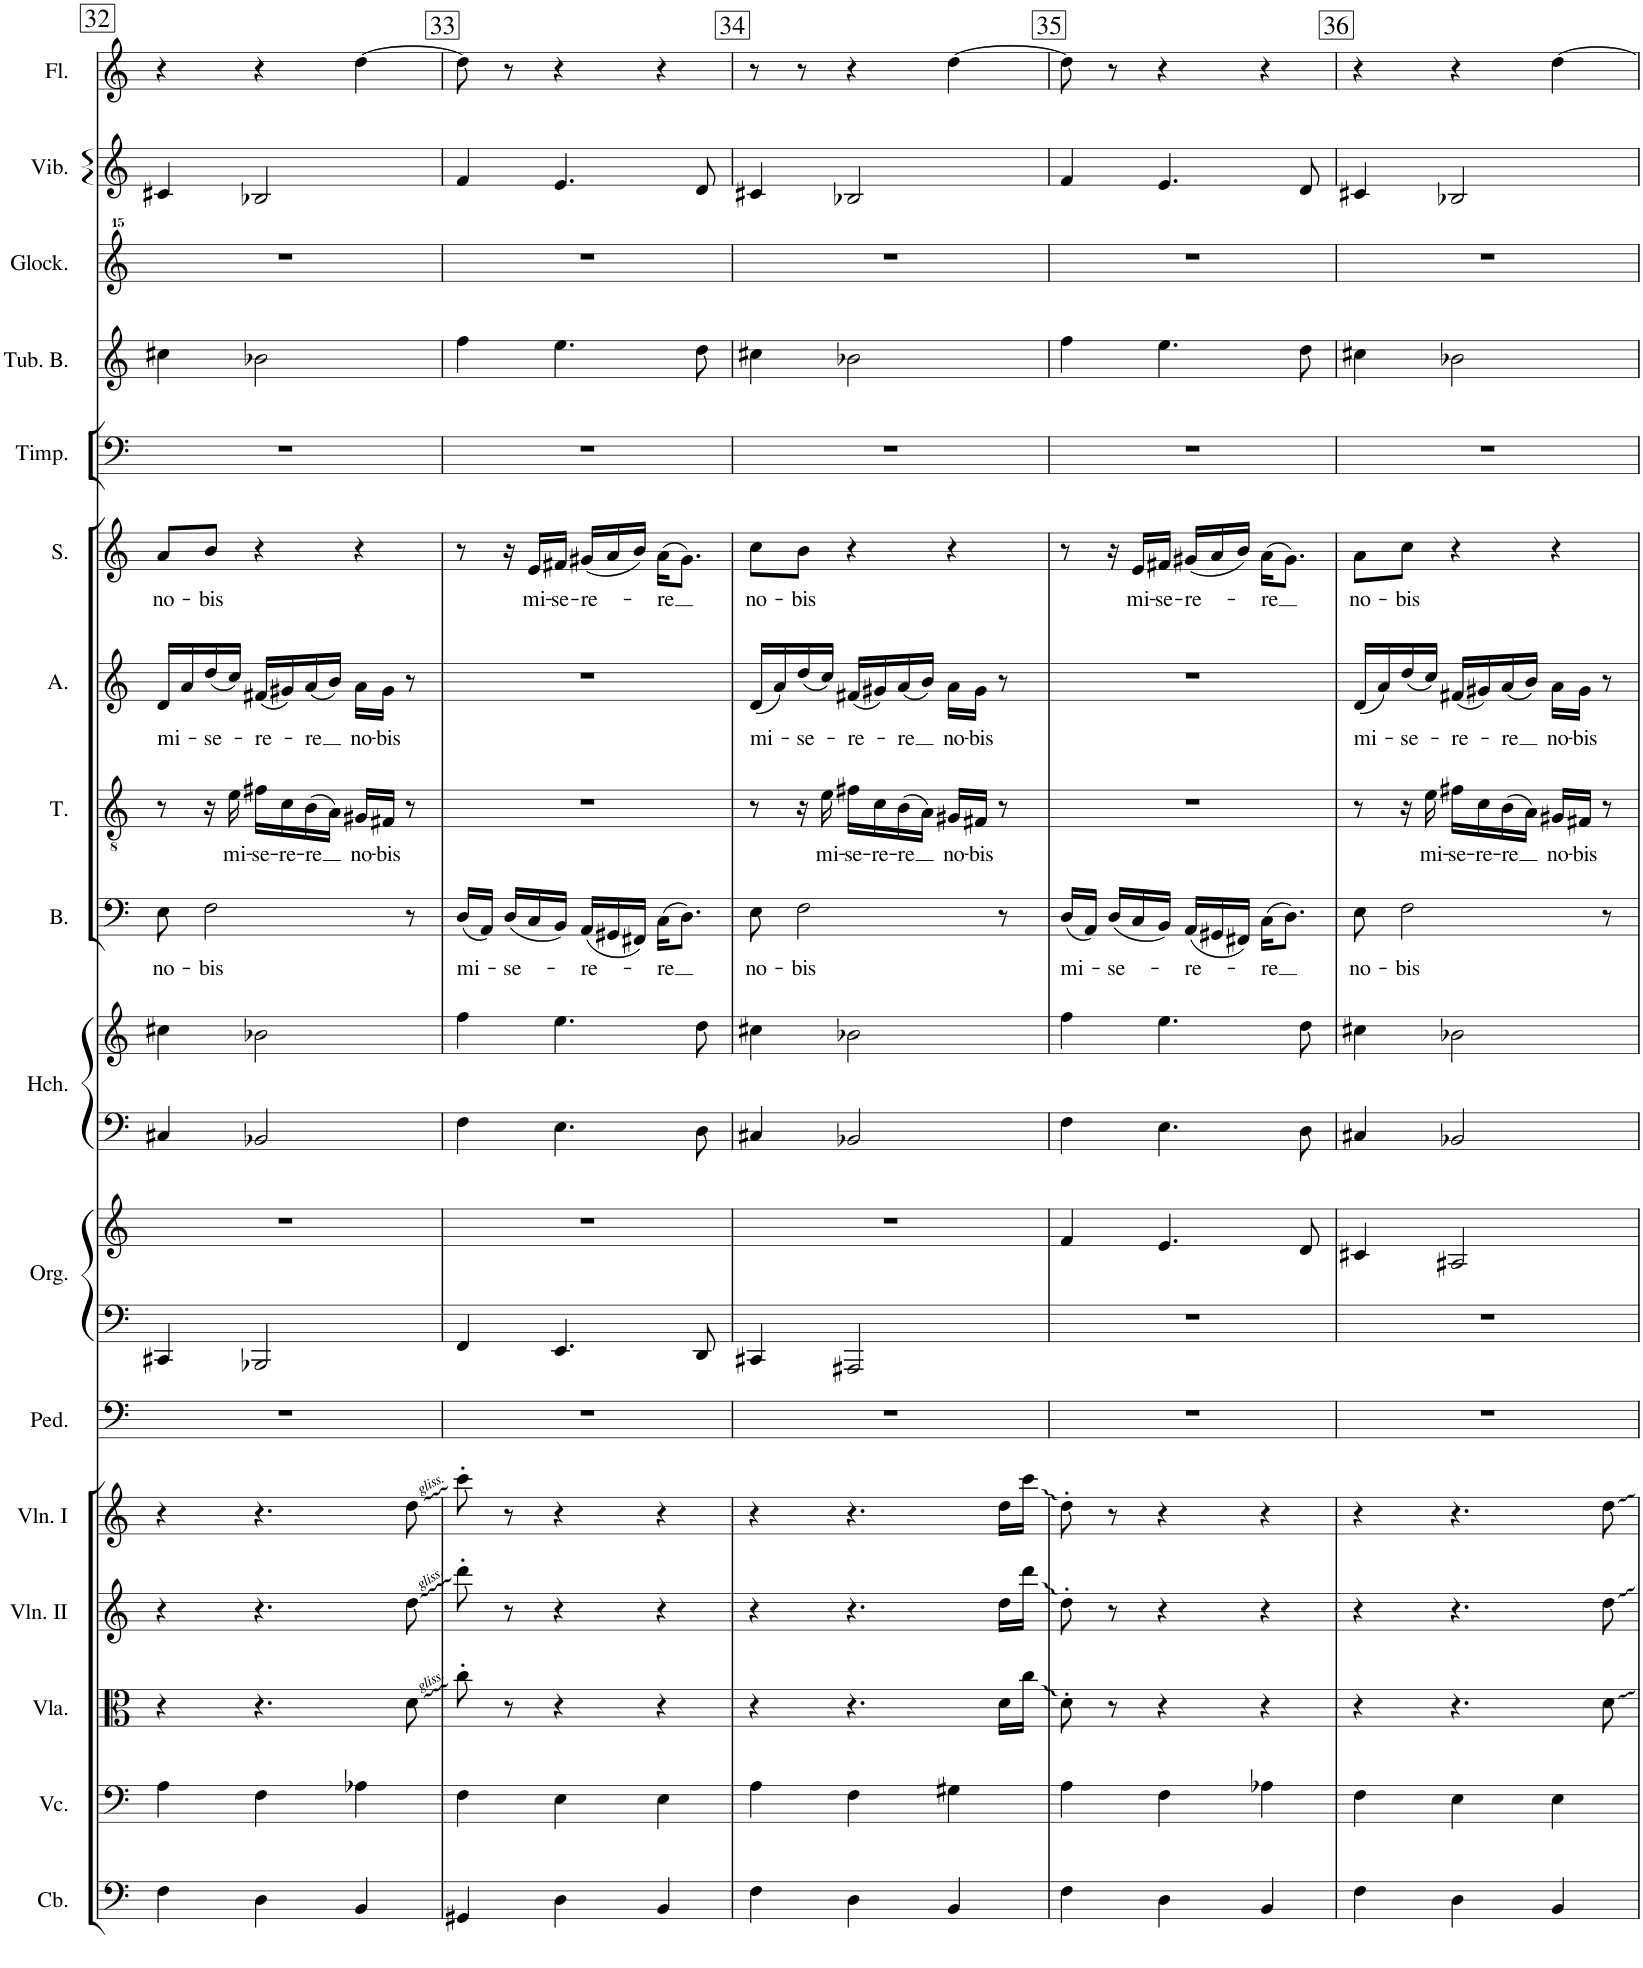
**kern	**kern	**kern	**kern	**kern	**kern	**kern	**kern	**kern	**kern	**kern	**text	**kern	**text	**kern	**text	**kern	**text	**kern	**kern	**kern	**kern	**kern
*part17	*part16	*part15	*part14	*part13	*part12	*part11	*part11	*part10	*part10	*part9	*part9	*part8	*part8	*part7	*part7	*part6	*part6	*part5	*part4	*part3	*part2	*part1
*staff19	*staff18	*staff17	*staff16	*staff15	*staff14	*staff13	*staff12	*staff11	*staff10	*staff9	*staff9	*staff8	*staff8	*staff7	*staff7	*staff6	*staff6	*staff5	*staff4	*staff3	*staff2	*staff1
*I"Contrabass	*I"Violoncello	*I"Viola	*I"Violin II	*I"Violin I	*I"Pedals	*I"Organ	*	*I"Harpsichord	*	*I"Bass	*	*I"Tenor	*	*I"Alto	*	*I"Soprano	*	*I"Timpani	*I"Camp-e	*I"Camp-lli	*I"Vibraphone	*I"Flauto
*I'Cb.	*I'Vc.	*I'Vla.	*I'Vln. II	*I'Vln. I	*I'Ped.	*I'Org.	*	*I'Hch.	*	*I'B.	*	*I'T.	*	*I'A.	*	*I'S.	*	*I'Timp.	*	*	*I'Vib.	*I'Fl.
!!LO:PB:g=z
*clefF4	*clefF4	*clefC3	*clefG2	*clefG2	*clefF4	*clefF4	*clefG2	*clefF4	*clefG2	*clefF4	*	*clefGv2	*	*clefG2	*	*clefG2	*	*clefF4	*clefG2	*clefG^^2	*clefG2	*clefG2
*Trd7c12	*	*	*	*	*	*	*	*	*	*	*	*	*	*	*	*Trd-7c-12	*	*	*	*	*	*
*k[]	*k[]	*k[]	*k[]	*k[]	*k[]	*k[]	*k[]	*k[]	*k[]	*k[]	*	*k[]	*	*k[]	*	*k[]	*	*k[]	*k[]	*k[]	*k[]	*k[]
*M3/4	*M3/4	*M3/4	*M3/4	*M3/4	*M3/4	*M3/4	*M3/4	*M3/4	*M3/4	*M3/4	*	*M3/4	*	*M3/4	*	*M3/4	*	*M3/4	*M3/4	*M3/4	*M3/4	*M3/4
=32	=32	=32	=32	=32	=32	=32	=32	=32	=32	=32	=32	=32	=32	=32	=32	=32	=32	=32	=32	=32	=32	=32
!	!	!	!	!	!	!	!	!	!	!	!LO:LY:b	!	!	!	!LO:LY:b	!	!LO:LY:b	!	!	!	!	!
4F\	4A\	4r	4r	4r	2.r	4CC#X/	2.r	4C#X/	4cc#X\	8E\	no-	8r	.	16d/LL	mi-	8a/L	no-	2.r	4cc#X\	2.r	4c#X/	4r
.	.	.	.	.	.	.	.	.	.	.	.	.	.	16a/	.	.	.	.	.	.	.	.
!	!	!	!	!	!	!	!	!	!	!	!LO:LY:b	!	!	!	!LO:LY:b	!	!LO:LY:b	!	!	!	!	!
.	.	.	.	.	.	.	.	.	.	2F\	-bis	16r	.	(16dd/	-se-	8b/J	-bis	.	.	.	.	.
!	!	!	!	!	!	!	!	!	!	!	!	!	!LO:LY:b	!	!	!	!	!	!	!	!	!
.	.	.	.	.	.	.	.	.	.	.	.	16e\	mi-	16cc/JJ)	.	.	.	.	.	.	.	.
!	!	!	!	!	!	!	!	!	!	!	!	!	!LO:LY:b	!	!LO:LY:b	!	!	!	!	!	!	!
4D\	4F\	4.r	4.r	4.r	.	2BBB-X/	.	2BB-X/	2b-X\	.	.	16f#X\LL	-se-	(16f#X/LL	-re-	4r	.	.	2b-X\	.	2B-X/	4r
!	!	!	!	!	!	!	!	!	!	!	!	!	!LO:LY:b	!	!	!	!	!	!	!	!	!
.	.	.	.	.	.	.	.	.	.	.	.	16c\	-re-	16g#X/)	.	.	.	.	.	.	.	.
!	!	!	!	!	!	!	!	!	!	!	!	!	!LO:LY:b	!	!LO:LY:b	!	!	!	!	!	!	!
.	.	.	.	.	.	.	.	.	.	.	.	(16B\	-re	(16a/	-re	.	.	.	.	.	.	.
.	.	.	.	.	.	.	.	.	.	.	.	16A\JJ)	.	16b/JJ)	.	.	.	.	.	.	.	.
!	!	!	!	!	!	!	!	!	!	!	!	!	!LO:LY:b	!	!LO:LY:b	!	!	!	!	!	!	!
4BB/	4A-X\	.	.	.	.	.	.	.	.	.	.	16G#X/LL	no-	16a\LL	no-	4r	.	.	.	.	.	[4dd\
!	!	!	!	!	!	!	!	!	!	!	!	!	!LO:LY:b	!	!LO:LY:b	!	!	!	!	!	!	!
.	.	.	.	.	.	.	.	.	.	.	.	16F#X/JJ	-bis	16g#\JJ	-bis	.	.	.	.	.	.	.
.	.	8d\	8dd\	8dd\	.	.	.	.	.	8r	.	8r	.	8r	.	.	.	.	.	.	.	.
=33	=33	=33	=33	=33	=33	=33	=33	=33	=33	=33	=33	=33	=33	=33	=33	=33	=33	=33	=33	=33	=33	=33
!	!	!	!	!	!	!	!	!	!	!	!LO:LY:b	!	!	!	!	!	!	!	!	!	!	!
4GG#X/	4F\	8cc'\	8ddd'\	8ccc'\	2.r	4FF/	2.r	4F\	4ff\	(16D/LL	mi-	2.r	.	2.r	.	8r	.	2.r	4ff\	2.r	4f/	8dd\]
.	.	.	.	.	.	.	.	.	.	16AA/JJ)	.	.	.	.	.	.	.	.	.	.	.	.
!	!	!	!	!	!	!	!	!	!	!	!LO:LY:b	!	!	!	!	!	!	!	!	!	!	!
.	.	8r	8r	8r	.	.	.	.	.	(16D/LL	-se-	.	.	.	.	16r	.	.	.	.	.	8r
!	!	!	!	!	!	!	!	!	!	!	!	!	!	!	!	!	!LO:LY:b	!	!	!	!	!
.	.	.	.	.	.	.	.	.	.	16C/	.	.	.	.	.	16e/LL	mi-	.	.	.	.	.
!	!	!	!	!	!	!	!	!	!	!	!	!	!	!	!	!	!LO:LY:b	!	!	!	!	!
4D\	4E\	4r	4r	4r	.	4.EE/	.	4.E\	4.ee\	16BB/JJ)	.	.	.	.	.	16f#X/JJ	-se-	.	4.ee\	.	4.e/	4r
!	!	!	!	!	!	!	!	!	!	!	!LO:LY:b	!	!	!	!	!	!LO:LY:b	!	!	!	!	!
.	.	.	.	.	.	.	.	.	.	(16AA/LL	-re-	.	.	.	.	(16g#X/LL	-re-	.	.	.	.	.
.	.	.	.	.	.	.	.	.	.	16GG#X/	.	.	.	.	.	16a/	.	.	.	.	.	.
.	.	.	.	.	.	.	.	.	.	16FF#X/JJ)	.	.	.	.	.	16b/JJ)	.	.	.	.	.	.
!	!	!	!	!	!	!	!	!	!	!	!LO:LY:b	!	!	!	!	!	!LO:LY:b	!	!	!	!	!
4BB/	4E\	4r	4r	4r	.	.	.	.	.	(16C\KL	-re	.	.	.	.	(16a\KL	-re	.	.	.	.	4r
.	.	.	.	.	.	.	.	.	.	8.D\J)	.	.	.	.	.	8.g#\J)	.	.	.	.	.	.
.	.	.	.	.	.	8DD/	.	8D\	8dd\	.	.	.	.	.	.	.	.	.	8dd\	.	8d/	.
=34	=34	=34	=34	=34	=34	=34	=34	=34	=34	=34	=34	=34	=34	=34	=34	=34	=34	=34	=34	=34	=34	=34
!	!	!	!	!	!	!	!	!	!	!	!LO:LY:b	!	!	!	!LO:LY:b	!	!LO:LY:b	!	!	!	!	!
4F\	4A\	4r	4r	4r	2.r	4CC#X/	2.r	4C#X/	4cc#X\	8E\	no-	8r	.	(16d/LL	mi-	8cc\L	no-	2.r	4cc#X\	2.r	4c#X/	8r
.	.	.	.	.	.	.	.	.	.	.	.	.	.	16a/)	.	.	.	.	.	.	.	.
!	!	!	!	!	!	!	!	!	!	!	!LO:LY:b	!	!	!	!LO:LY:b	!	!LO:LY:b	!	!	!	!	!
.	.	.	.	.	.	.	.	.	.	2F\	-bis	16r	.	(16dd/	-se-	8b\J	-bis	.	.	.	.	8r
!	!	!	!	!	!	!	!	!	!	!	!	!	!LO:LY:b	!	!	!	!	!	!	!	!	!
.	.	.	.	.	.	.	.	.	.	.	.	16e\	mi-	16cc/JJ)	.	.	.	.	.	.	.	.
!	!	!	!	!	!	!	!	!	!	!	!	!	!LO:LY:b	!	!LO:LY:b	!	!	!	!	!	!	!
4D\	4F\	4.r	4.r	4.r	.	2AAA#X/	.	2BB-X/	2b-X\	.	.	16f#X\LL	-se-	(16f#X/LL	-re-	4r	.	.	2b-X\	.	2B-X/	4r
!	!	!	!	!	!	!	!	!	!	!	!	!	!LO:LY:b	!	!	!	!	!	!	!	!	!
.	.	.	.	.	.	.	.	.	.	.	.	16c\	-re-	16g#X/)	.	.	.	.	.	.	.	.
!	!	!	!	!	!	!	!	!	!	!	!	!	!LO:LY:b	!	!LO:LY:b	!	!	!	!	!	!	!
.	.	.	.	.	.	.	.	.	.	.	.	(16B\	-re	(16a/	-re	.	.	.	.	.	.	.
.	.	.	.	.	.	.	.	.	.	.	.	16A\JJ)	.	16b/JJ)	.	.	.	.	.	.	.	.
!	!	!	!	!	!	!	!	!	!	!	!	!	!LO:LY:b	!	!LO:LY:b	!	!	!	!	!	!	!
4BB/	4G#X\	.	.	.	.	.	.	.	.	.	.	16G#X/LL	no-	16a\LL	no-	4r	.	.	.	.	.	[4dd\
!	!	!	!	!	!	!	!	!	!	!	!	!	!LO:LY:b	!	!LO:LY:b	!	!	!	!	!	!	!
.	.	.	.	.	.	.	.	.	.	.	.	16F#X/JJ	-bis	16g#\JJ	-bis	.	.	.	.	.	.	.
.	.	16d\LL	16dd\LL	16dd\LL	.	.	.	.	.	8r	.	8r	.	8r	.	.	.	.	.	.	.	.
.	.	16cc\JJ	16ddd\JJ	16ccc\JJ	.	.	.	.	.	.	.	.	.	.	.	.	.	.	.	.	.	.
=35	=35	=35	=35	=35	=35	=35	=35	=35	=35	=35	=35	=35	=35	=35	=35	=35	=35	=35	=35	=35	=35	=35
!	!	!	!	!	!	!	!	!	!	!	!LO:LY:b	!	!	!	!	!	!	!	!	!	!	!
4F\	4A\	8d'\	8dd'\	8dd'\	2.r	2.r	4f/	4F\	4ff\	(16D/LL	mi-	2.r	.	2.r	.	8r	.	2.r	4ff\	2.r	4f/	8dd\]
.	.	.	.	.	.	.	.	.	.	16AA/JJ)	.	.	.	.	.	.	.	.	.	.	.	.
!	!	!	!	!	!	!	!	!	!	!	!LO:LY:b	!	!	!	!	!	!	!	!	!	!	!
.	.	8r	8r	8r	.	.	.	.	.	(16D/LL	-se-	.	.	.	.	16r	.	.	.	.	.	8r
!	!	!	!	!	!	!	!	!	!	!	!	!	!	!	!	!	!LO:LY:b	!	!	!	!	!
.	.	.	.	.	.	.	.	.	.	16C/	.	.	.	.	.	16e/LL	mi-	.	.	.	.	.
!	!	!	!	!	!	!	!	!	!	!	!	!	!	!	!	!	!LO:LY:b	!	!	!	!	!
4D\	4F\	4r	4r	4r	.	.	4.e/	4.E\	4.ee\	16BB/JJ)	.	.	.	.	.	16f#X/JJ	-se-	.	4.ee\	.	4.e/	4r
!	!	!	!	!	!	!	!	!	!	!	!LO:LY:b	!	!	!	!	!	!LO:LY:b	!	!	!	!	!
.	.	.	.	.	.	.	.	.	.	(16AA/LL	-re-	.	.	.	.	(16g#X/LL	-re-	.	.	.	.	.
.	.	.	.	.	.	.	.	.	.	16GG#X/	.	.	.	.	.	16a/	.	.	.	.	.	.
.	.	.	.	.	.	.	.	.	.	16FF#X/JJ)	.	.	.	.	.	16b/JJ)	.	.	.	.	.	.
!	!	!	!	!	!	!	!	!	!	!	!LO:LY:b	!	!	!	!	!	!LO:LY:b	!	!	!	!	!
4BB/	4A-X\	4r	4r	4r	.	.	.	.	.	(16C\KL	-re	.	.	.	.	(16a\KL	-re	.	.	.	.	4r
.	.	.	.	.	.	.	.	.	.	8.D\J)	.	.	.	.	.	8.g#\J)	.	.	.	.	.	.
.	.	.	.	.	.	.	8d/	8D\	8dd\	.	.	.	.	.	.	.	.	.	8dd\	.	8d/	.
=36	=36	=36	=36	=36	=36	=36	=36	=36	=36	=36	=36	=36	=36	=36	=36	=36	=36	=36	=36	=36	=36	=36
!	!	!	!	!	!	!	!	!	!	!	!LO:LY:b	!	!	!	!LO:LY:b	!	!LO:LY:b	!	!	!	!	!
4F\	4F\	4r	4r	4r	2.r	2.r	4c#X/	4C#X/	4cc#X\	8E\	no-	8r	.	(16d/LL	mi-	8a\L	no-	2.r	4cc#X\	2.r	4c#X/	4r
.	.	.	.	.	.	.	.	.	.	.	.	.	.	16a/)	.	.	.	.	.	.	.	.
!	!	!	!	!	!	!	!	!	!	!	!LO:LY:b	!	!	!	!LO:LY:b	!	!LO:LY:b	!	!	!	!	!
.	.	.	.	.	.	.	.	.	.	2F\	-bis	16r	.	(16dd/	-se-	8cc\J	-bis	.	.	.	.	.
!	!	!	!	!	!	!	!	!	!	!	!	!	!LO:LY:b	!	!	!	!	!	!	!	!	!
.	.	.	.	.	.	.	.	.	.	.	.	16e\	mi-	16cc/JJ)	.	.	.	.	.	.	.	.
!	!	!	!	!	!	!	!	!	!	!	!	!	!LO:LY:b	!	!LO:LY:b	!	!	!	!	!	!	!
4D\	4E\	4.r	4.r	4.r	.	.	2A#X/	2BB-X/	2b-X\	.	.	16f#X\LL	-se-	(16f#X/LL	-re-	4r	.	.	2b-X\	.	2B-X/	4r
!	!	!	!	!	!	!	!	!	!	!	!	!	!LO:LY:b	!	!	!	!	!	!	!	!	!
.	.	.	.	.	.	.	.	.	.	.	.	16c\	-re-	16g#X/)	.	.	.	.	.	.	.	.
!	!	!	!	!	!	!	!	!	!	!	!	!	!LO:LY:b	!	!LO:LY:b	!	!	!	!	!	!	!
.	.	.	.	.	.	.	.	.	.	.	.	(16B\	-re	(16a/	-re	.	.	.	.	.	.	.
.	.	.	.	.	.	.	.	.	.	.	.	16A\JJ)	.	16b/JJ)	.	.	.	.	.	.	.	.
!	!	!	!	!	!	!	!	!	!	!	!	!	!LO:LY:b	!	!LO:LY:b	!	!	!	!	!	!	!
4BB/	4E\	.	.	.	.	.	.	.	.	.	.	16G#X/LL	no-	16a\LL	no-	4r	.	.	.	.	.	[4dd\
!	!	!	!	!	!	!	!	!	!	!	!	!	!LO:LY:b	!	!LO:LY:b	!	!	!	!	!	!	!
.	.	.	.	.	.	.	.	.	.	.	.	16F#X/JJ	-bis	16g#\JJ	-bis	.	.	.	.	.	.	.
.	.	8d\	8dd\	8dd\	.	.	.	.	.	8r	.	8r	.	8r	.	.	.	.	.	.	.	.
=	=	=	=	=	=	=	=	=	=	=	=	=	=	=	=	=	=	=	=	=	=	=
*-	*-	*-	*-	*-	*-	*-	*-	*-	*-	*-	*-	*-	*-	*-	*-	*-	*-	*-	*-	*-	*-	*-
